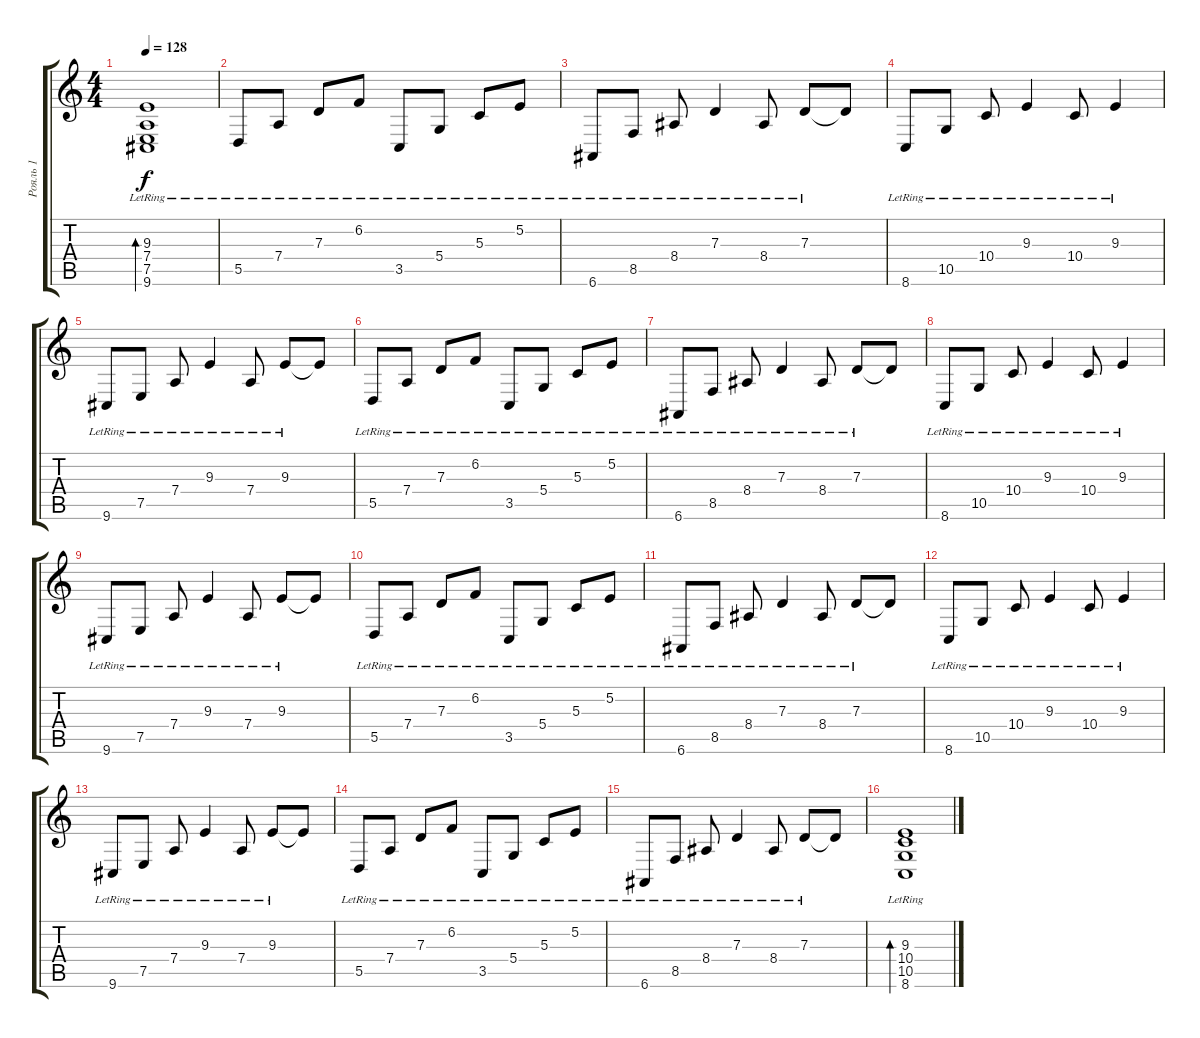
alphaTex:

\track ("Рояль 1" "Рояль 1") {instrument brightacousticpiano}
\staff {score tabs}
\tuning (E4 B3 G3 D3 A2 E2) {hide}
\ts (4 4)
\tempo 128
\clef g2
\ks c
(9.3{lr} 7.4{lr} 7.5{lr} 9.6{lr}).1{bd 120 dy f} |
5.5{lr}.8 7.4{lr}.8 7.3{lr}.8 6.2{lr}.8 3.5{lr}.8 5.4{lr}.8 5.3{lr}.8 5.2{lr}.8 |
6.6{lr}.8 8.5{lr}.8 8.4{lr}.8 7.3{lr}.4 8.4{lr}.8 7.3{lr}.8 7.3{t}.8 |
8.6{lr}.8 10.5{lr}.8 10.4{lr}.8 9.3{lr}.4 10.4{lr}.8 9.3{lr}.4 |
9.6{lr}.8 7.5{lr}.8 7.4{lr}.8 9.3{lr}.4 7.4{lr}.8 9.3{lr}.8 9.3{t}.8 |
5.5{lr}.8 7.4{lr}.8 7.3{lr}.8 6.2{lr}.8 3.5{lr}.8 5.4{lr}.8 5.3{lr}.8 5.2{lr}.8 |
6.6{lr}.8 8.5{lr}.8 8.4{lr}.8 7.3{lr}.4 8.4{lr}.8 7.3{lr}.8 7.3{t}.8 |
8.6{lr}.8 10.5{lr}.8 10.4{lr}.8 9.3{lr}.4 10.4{lr}.8 9.3{lr}.4 |
9.6{lr}.8 7.5{lr}.8 7.4{lr}.8 9.3{lr}.4 7.4{lr}.8 9.3{lr}.8 9.3{t}.8 |
5.5{lr}.8 7.4{lr}.8 7.3{lr}.8 6.2{lr}.8 3.5{lr}.8 5.4{lr}.8 5.3{lr}.8 5.2{lr}.8 |
6.6{lr}.8 8.5{lr}.8 8.4{lr}.8 7.3{lr}.4 8.4{lr}.8 7.3{lr}.8 7.3{t}.8 |
8.6{lr}.8 10.5{lr}.8 10.4{lr}.8 9.3{lr}.4 10.4{lr}.8 9.3{lr}.4 |
9.6{lr}.8 7.5{lr}.8 7.4{lr}.8 9.3{lr}.4 7.4{lr}.8 9.3{lr}.8 9.3{t}.8 |
5.5{lr}.8 7.4{lr}.8 7.3{lr}.8 6.2{lr}.8 3.5{lr}.8 5.4{lr}.8 5.3{lr}.8 5.2{lr}.8 |
6.6{lr}.8 8.5{lr}.8 8.4{lr}.8 7.3{lr}.4 8.4{lr}.8 7.3{lr}.8 7.3{t}.8 |
(9.3{lr} 10.4{lr} 10.5{lr} 8.6{lr}).1{bd 240}
